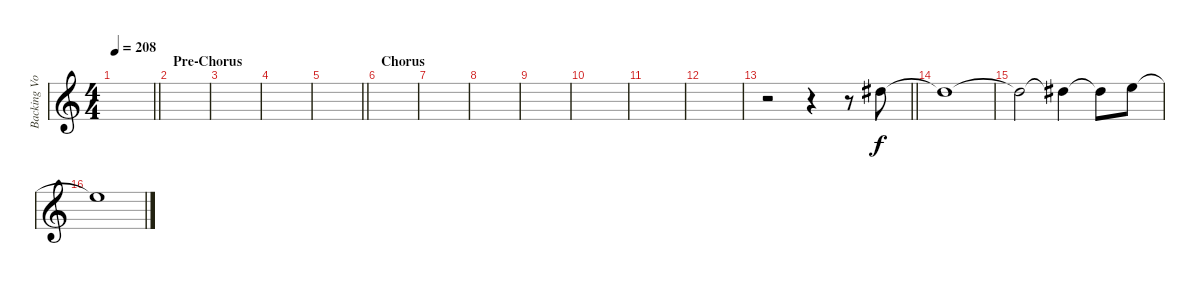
\track ("Backing Vocals" "Backing Vo") {instrument distortionguitar}
\staff {score}
\tuning (Eb4 Bb3 Gb3 Db3 Ab2 Eb2) {hide}
\ts (4 4)
\tempo 208
\clef g2
\barLineRight lightlight
\ks c
|
\section ("" "Pre-Chorus")
|
|
|
\barLineRight lightlight
|
\section ("" "Chorus")
|
|
|
|
|
|
|
\barLineRight lightlight
r.2 r.4 r.8 5.2.8 |
5.2{t}.1 |
5.2{t}.2 5.2{t}.4 5.2{t}.8 6.2.8 |
6.2{t}.1
